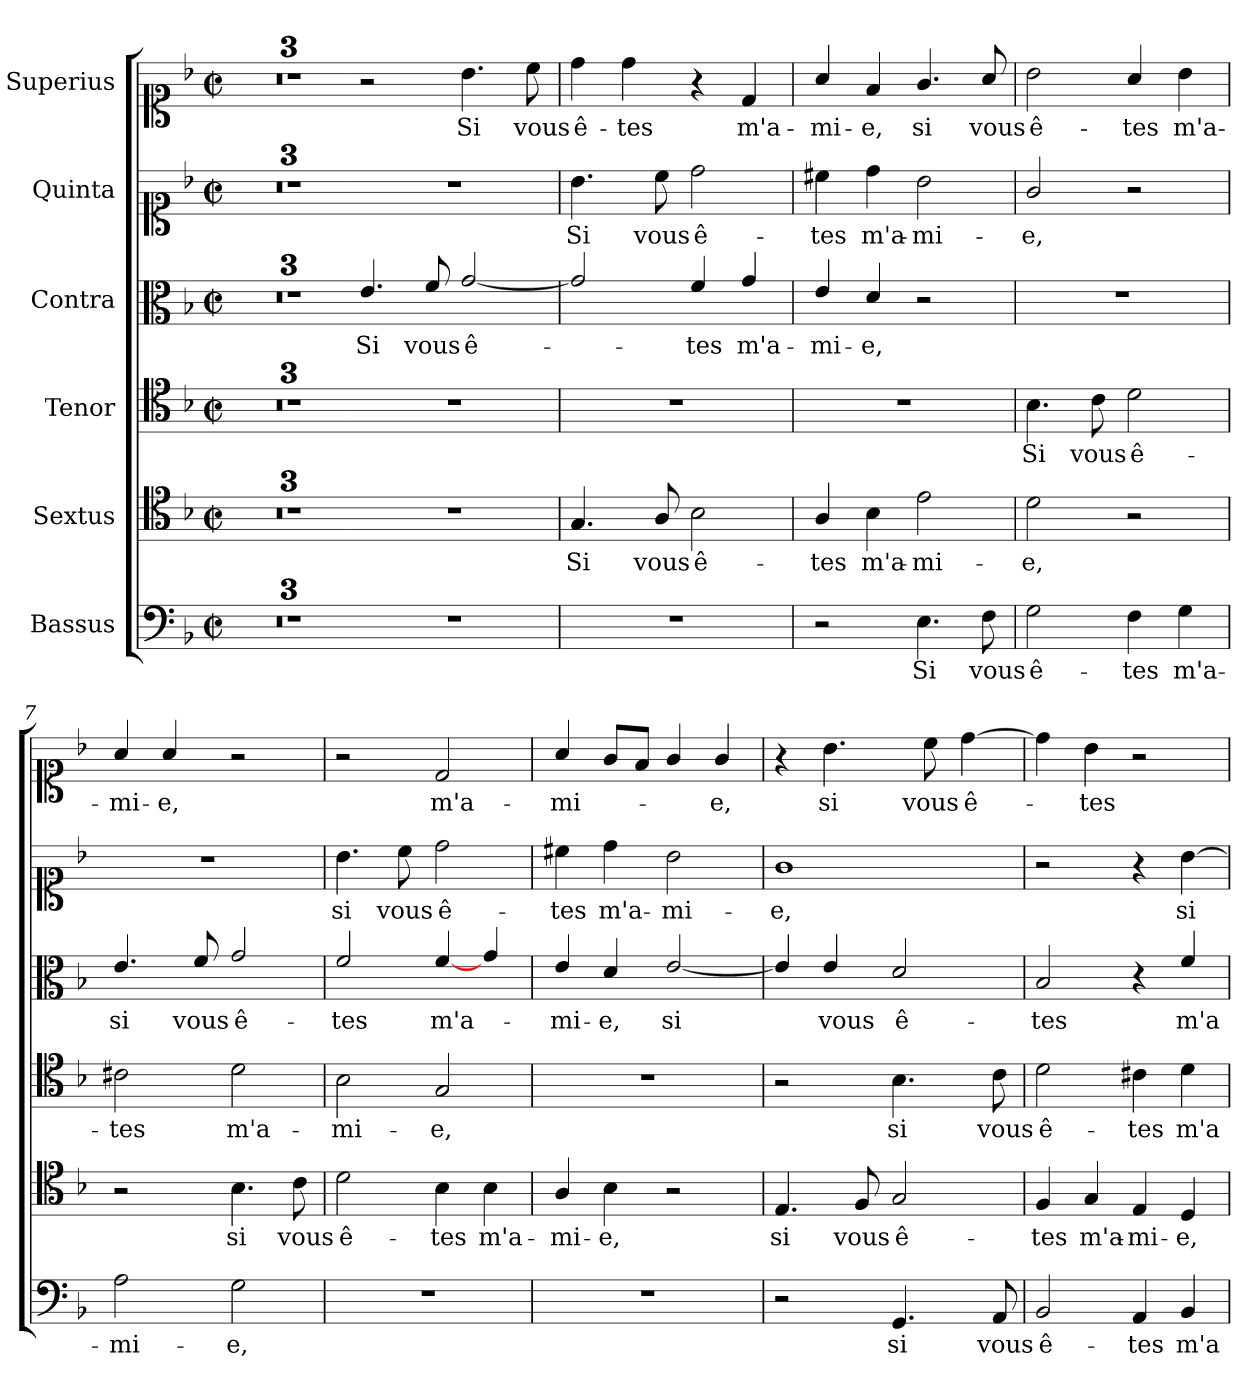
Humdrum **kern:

**kern	**text	**kern	**text	**kern	**text	**kern	**text	**kern	**text	**kern	**text
*part6	*part6	*part5	*part5	*part4	*part4	*part3	*part3	*part2	*part2	*part1	*part1
*staff6	*staff6	*staff5	*staff5	*staff4	*staff4	*staff3	*staff3	*staff2	*staff2	*staff1	*staff1
*I"Bassus	*	*I"Sextus	*	*I"Tenor	*	*I"Contra	*	*I"Quinta	*	*I"Superius	*
*clefF4	*	*clefC4	*	*clefC4	*	*clefC3	*	*clefC1	*	*clefC1	*
*k[b-]	*	*k[b-]	*	*k[b-]	*	*k[b-]	*	*k[b-]	*	*k[b-]	*
*F:	*	*F:	*	*F:	*	*F:	*	*F:	*	*F:	*
*M2/2	*	*M2/2	*	*M2/2	*	*M2/2	*	*M2/2	*	*M2/2	*
*met(c|)	*	*met(c|)	*	*met(c|)	*	*met(c|)	*	*met(c|)	*	*met(c|)	*
=1	=1	=1	=1	=1	=1	=1	=1	=1	=1	=1	=1
1ryy	.	1ryy	.	1ryy	.	1ryy	.	1ryy	.	1ryy	.
=2	=2	=2	=2	=2	=2	=2	=2	=2	=2	=2	=2
1r	.	1r	.	1r	.	1r	.	1r	.	1r	.
=3	=3	=3	=3	=3	=3	=3	=3	=3	=3	=3	=3
*	*	*clefGv2	*	*clefGv2	*	*clefG2	*	*clefG2	*	*clefG2	*
*k[f#]	*	*k[f#]	*	*k[f#]	*	*k[f#]	*	*k[f#]	*	*k[f#]	*
*G:	*	*G:	*	*G:	*	*G:	*	*G:	*	*G:	*
1ryy	.	1ryy	.	1ryy	.	1ryy	.	1ryy	.	1ryy	.
=3X1-	=3X1-	=3X1-	=3X1-	=3X1-	=3X1-	=3X1-	=3X1-	=3X1-	=3X1-	=3X1-	=3X1-
!	!	!	!	!	!	!	!LO:LY:b	!	!	!	!
1r	.	1r	.	1r	.	4.e/	Si	1r	.	2r	.
!	!	!	!	!	!	!	!LO:LY:b	!	!	!	!
.	.	.	.	.	.	8f#/	vous	.	.	.	.
!	!	!	!	!	!	!	!LO:LY:b	!	!	!	!LO:LY:b
.	.	.	.	.	.	[2g/	ê-	.	.	4.b\	Si
!	!	!	!	!	!	!	!	!	!	!	!LO:LY:b
.	.	.	.	.	.	.	.	.	.	8cc\	vous
=4	=4	=4	=4	=4	=4	=4	=4	=4	=4	=4	=4
!	!	!	!LO:LY:b	!	!	!	!	!	!LO:LY:b	!	!LO:LY:b
1r	.	4.G/	Si	1r	.	2g/]	.	4.b\	Si	4dd\	ê-
!	!	!	!	!	!	!	!	!	!	!	!LO:LY:b
.	.	.	.	.	.	.	.	.	.	4dd\	-tes
!	!	!	!LO:LY:b	!	!	!	!	!	!LO:LY:b	!	!
.	.	8A/	vous	.	.	.	.	8cc\	vous	.	.
!	!	!	!LO:LY:b	!	!	!	!LO:LY:b	!	!LO:LY:b	!	!
.	.	2B\	ê-	.	.	4f#/	-tes	2dd\	ê-	4r	.
!	!	!	!	!	!	!	!LO:LY:b	!	!	!	!LO:LY:b
.	.	.	.	.	.	4g/	m'a-	.	.	4d/	m'a-
=5	=5	=5	=5	=5	=5	=5	=5	=5	=5	=5	=5
!	!	!	!LO:LY:b	!	!	!	!LO:LY:b	!	!LO:LY:b	!	!LO:LY:b
2r	.	4A/	-tes	1r	.	4e/	-mi-	4cc#X\	-tes	4a/	-mi-
!	!	!	!LO:LY:b	!	!	!	!LO:LY:b	!	!LO:LY:b	!	!LO:LY:b
.	.	4B\	m'a-	.	.	4d/	-e,	4dd\	m'a-	4f#/	-e,
!	!LO:LY:b	!	!LO:LY:b	!	!	!	!	!	!LO:LY:b	!	!LO:LY:b
4.E\	Si	2e\	-mi-	.	.	2r	.	2b\	-mi-	4.g/	si
!	!LO:LY:b	!	!	!	!	!	!	!	!	!	!LO:LY:b
8F#\	vous	.	.	.	.	.	.	.	.	8a/	vous
=6	=6	=6	=6	=6	=6	=6	=6	=6	=6	=6	=6
!	!LO:LY:b	!	!LO:LY:b	!	!LO:LY:b	!	!	!	!LO:LY:b	!	!LO:LY:b
2G\	ê-	2d\	-e,	4.B\	Si	1r	.	2g/	-e,	2b\	ê-
!	!	!	!	!	!LO:LY:b	!	!	!	!	!	!
.	.	.	.	8c\	vous	.	.	.	.	.	.
!	!LO:LY:b	!	!	!	!LO:LY:b	!	!	!	!	!	!LO:LY:b
4F#\	-tes	2r	.	2d\	ê-	.	.	2r	.	4a/	-tes
!	!LO:LY:b	!	!	!	!	!	!	!	!	!	!LO:LY:b
4G\	m'a-	.	.	.	.	.	.	.	.	4b\	m'a-
!!LO:PB:g=z
=7	=7	=7	=7	=7	=7	=7	=7	=7	=7	=7	=7
!	!LO:LY:b	!	!	!	!LO:LY:b	!	!LO:LY:b	!	!	!	!LO:LY:b
2A\	-mi-	2r	.	2c#X\	-tes	4.e/	si	1r	.	4a/	-mi-
!	!	!	!	!	!	!	!	!	!	!	!LO:LY:b
.	.	.	.	.	.	.	.	.	.	4a/	-e,
!	!	!	!	!	!	!	!LO:LY:b	!	!	!	!
.	.	.	.	.	.	8f#/	vous	.	.	.	.
!	!LO:LY:b	!	!LO:LY:b	!	!LO:LY:b	!	!LO:LY:b	!	!	!	!
2G\	-e,	4.B\	si	2d\	m'a-	2g/	ê-	.	.	2r	.
!	!	!	!LO:LY:b	!	!	!	!	!	!	!	!
.	.	8c\	vous	.	.	.	.	.	.	.	.
=8	=8	=8	=8	=8	=8	=8	=8	=8	=8	=8	=8
!	!	!	!LO:LY:b	!	!LO:LY:b	!	!LO:LY:b	!	!LO:LY:b	!	!
1r	.	2d\	ê-	2B\	-mi-	2f#/	-tes	4.b\	si	2r	.
!	!	!	!	!	!	!	!	!	!LO:LY:b	!	!
.	.	.	.	.	.	.	.	8cc\	vous	.	.
!	!	!	!LO:LY:b	!	!LO:LY:b	!	!LO:LY:b	!	!LO:LY:b	!	!LO:LY:b
.	.	4B\	-tes	2G/	-e,	[4f#/	m'a-	2dd\	ê-	2d/	m'a-
!	!	!	!LO:LY:b	!	!	!	!	!	!	!	!
.	.	4B\	m'a-	.	.	4g/	.	.	.	.	.
=9	=9	=9	=9	=9	=9	=9	=9	=9	=9	=9	=9
!	!	!	!LO:LY:b	!	!	!	!LO:LY:b	!	!LO:LY:b	!	!LO:LY:b
1r	.	4A/	-mi-	1r	.	4e/	-mi-	4cc#X\	-tes	4a/	-mi-
!	!	!	!LO:LY:b	!	!	!	!LO:LY:b	!	!LO:LY:b	!	!
.	.	4B\	-e,	.	.	4d/	-e,	4dd\	m'a-	8g/L	.
.	.	.	.	.	.	.	.	.	.	8f#/J	.
!	!	!	!	!	!	!	!LO:LY:b	!	!LO:LY:b	!	!
.	.	2r	.	.	.	[2e/	si	2b\	-mi-	4g/	.
!	!	!	!	!	!	!	!	!	!	!	!LO:LY:b
.	.	.	.	.	.	.	.	.	.	4g/	-e,
=10	=10	=10	=10	=10	=10	=10	=10	=10	=10	=10	=10
!	!	!	!LO:LY:b	!	!	!	!	!	!LO:LY:b	!	!
2r	.	4.E/	si	2r	.	4e/]	.	1g	-e,	4r	.
!	!	!	!	!	!	!	!LO:LY:b	!	!	!	!LO:LY:b
.	.	.	.	.	.	4e/	vous	.	.	4.b\	si
!	!	!	!LO:LY:b	!	!	!	!	!	!	!	!
.	.	8F#/	vous	.	.	.	.	.	.	.	.
!	!LO:LY:b	!	!LO:LY:b	!	!LO:LY:b	!	!LO:LY:b	!	!	!	!
4.GG/	si	2G/	ê-	4.B\	si	2d/	ê-	.	.	.	.
!	!	!	!	!	!	!	!	!	!	!	!LO:LY:b
.	.	.	.	.	.	.	.	.	.	8cc\	vous
!	!	!	!	!	!	!	!	!	!	!	!LO:LY:b
.	.	.	.	.	.	.	.	.	.	[4dd\	ê-
!	!LO:LY:b	!	!	!	!LO:LY:b	!	!	!	!	!	!
8AA/	vous	.	.	8c\	vous	.	.	.	.	.	.
=11	=11	=11	=11	=11	=11	=11	=11	=11	=11	=11	=11
!	!LO:LY:b	!	!LO:LY:b	!	!LO:LY:b	!	!LO:LY:b	!	!	!	!
2BB/	ê-	4F#/	-tes	2d\	ê-	2B/	-tes	2r	.	4dd\]	.
!	!	!	!LO:LY:b	!	!	!	!	!	!	!	!LO:LY:b
.	.	4G/	m'a-	.	.	.	.	.	.	4b\	-tes
!	!LO:LY:b	!	!LO:LY:b	!	!LO:LY:b	!	!	!	!	!	!
4AA/	-tes	4E/	-mi-	4c#X\	-tes	4r	.	4r	.	2r	.
!	!LO:LY:b	!	!LO:LY:b	!	!LO:LY:b	!	!LO:LY:b	!	!LO:LY:b	!	!
4BB/	m'a-	4D/	-e,	4d\	m'a-	4f#/	m'a-	[4b\	si	.	.
=	=	=	=	=	=	=	=	=	=	=	=
*-	*-	*-	*-	*-	*-	*-	*-	*-	*-	*-	*-
